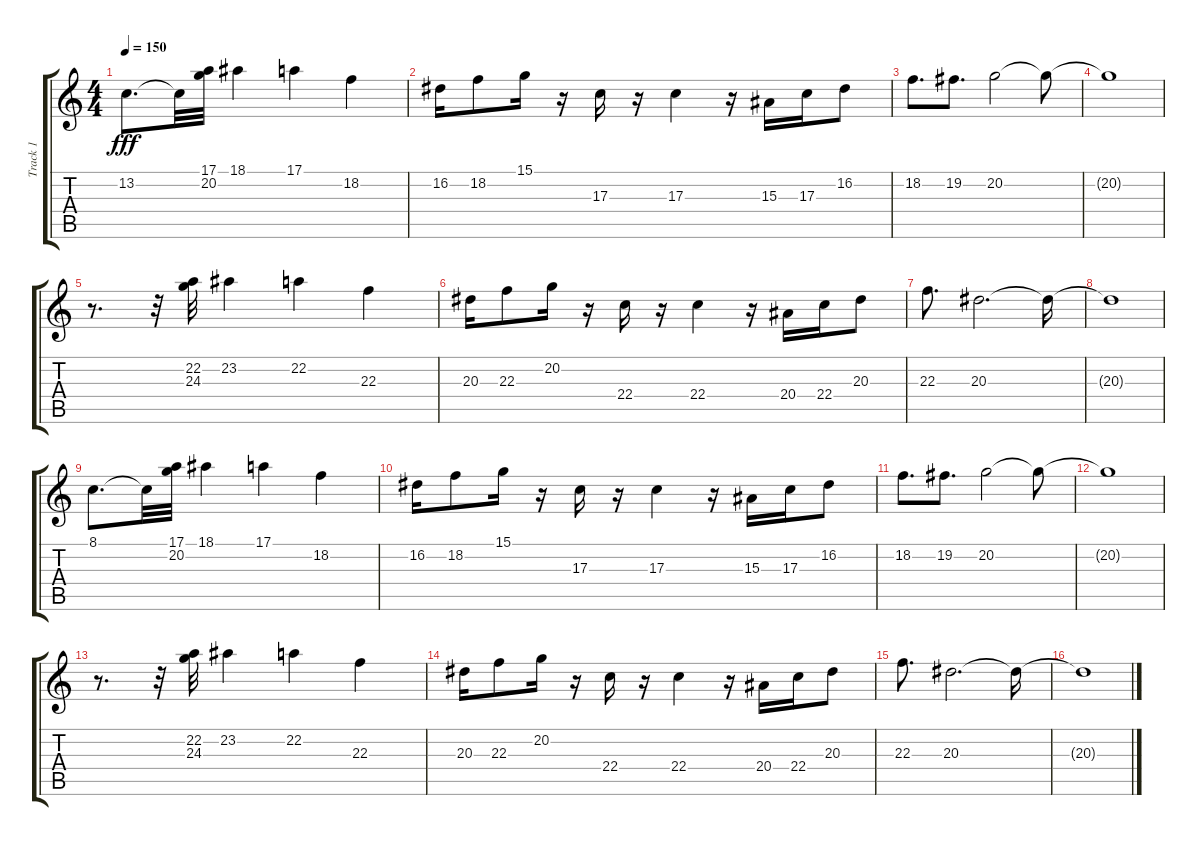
\track ("Track 1" "Track 1") {instrument lead1square}
\staff {score tabs}
\tuning (E4 B3 G3 D3 A2 E2) {hide}
\ts (4 4)
\tempo 150
\clef g2
\ks c
13.2.8{d dy fff volume 16} 13.2{t}.32 (17.1 20.2).32 18.1.4 17.1.4 18.2.4 |
16.2.16 18.2.8 15.1.16 r.16 17.3.16 r.16 17.3.4 r.16 15.3.16 17.3.16 16.2.8 |
18.2.8{d} 19.2.8{d} 20.2.2 20.2{t}.8 |
20.2{t}.1 |
r.8{d} r.32 (22.2 24.3).32 23.2.4 22.2.4 22.3.4 |
20.3.16 22.3.8 20.2.16 r.16 22.4.16 r.16 22.4.4 r.16 20.4.16 22.4.16 20.3.8 |
22.3.8{d} 20.3.2{d} 20.3{t}.16 |
20.3{t}.1 |
8.1.8{d} 8.1{t}.32 (17.1 20.2).32 18.1.4 17.1.4 18.2.4 |
16.2.16 18.2.8 15.1.16 r.16 17.3.16 r.16 17.3.4 r.16 15.3.16 17.3.16 16.2.8 |
18.2.8{d} 19.2.8{d} 20.2.2 20.2{t}.8 |
20.2{t}.1 |
r.8{d} r.32 (22.2 24.3).32 23.2.4 22.2.4 22.3.4 |
20.3.16 22.3.8 20.2.16 r.16 22.4.16 r.16 22.4.4 r.16 20.4.16 22.4.16 20.3.8 |
22.3.8{d} 20.3.2{d} 20.3{t}.16 |
20.3{t}.1
